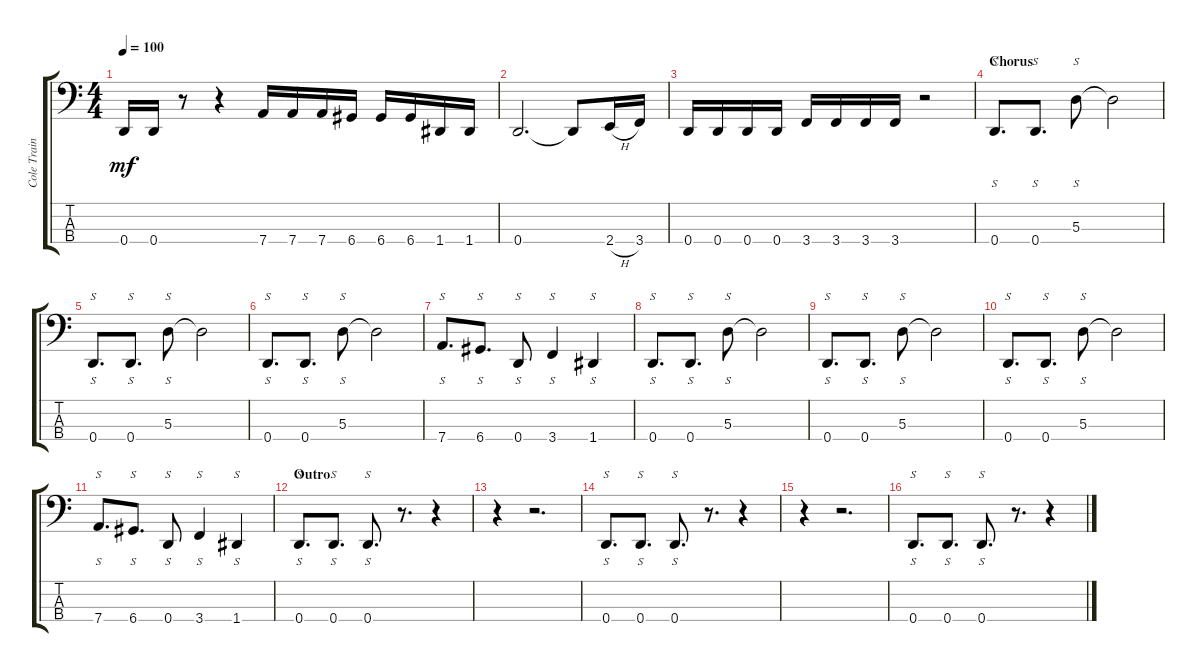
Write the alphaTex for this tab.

\track ("Cole Train" "Cole Train") {instrument electricbassfinger}
\staff {score tabs}
\tuning (G2 D2 A1 D1) {hide}
\ts (4 4)
\tempo 100
\clef f4
\ks c
0.4.16{dy mf} 0.4.16 r.8 r.4 7.4.16 7.4.16 7.4.16 6.4.16 6.4.16 6.4.16 1.4.16 1.4.16 |
0.4.2{d} 0.4{t}.8 2.4{h}.16 3.4.16 |
0.4.16 0.4.16 0.4.16 0.4.16 3.4.16 3.4.16 3.4.16 3.4.16 r.2 |
\section ("" "Chorus")
0.4.8{s d} 0.4.8{s d} 5.3.8{s} 5.3{t}.2 |
0.4.8{s d} 0.4.8{s d} 5.3.8{s} 5.3{t}.2 |
0.4.8{s d} 0.4.8{s d} 5.3.8{s} 5.3{t}.2 |
7.4.8{s d} 6.4.8{s d} 0.4.8{s} 3.4.4{s} 1.4.4{s} |
0.4.8{s d} 0.4.8{s d} 5.3.8{s} 5.3{t}.2 |
0.4.8{s d} 0.4.8{s d} 5.3.8{s} 5.3{t}.2 |
0.4.8{s d} 0.4.8{s d} 5.3.8{s} 5.3{t}.2 |
7.4.8{s d} 6.4.8{s d} 0.4.8{s} 3.4.4{s} 1.4.4{s} |
\section ("" "Outro")
0.4.8{s d} 0.4.8{s d} 0.4.8{s d} r.8{d} r.4 |
r.4 r.2{d} |
0.4.8{s d} 0.4.8{s d} 0.4.8{s d} r.8{d} r.4 |
r.4 r.2{d} |
0.4.8{s d} 0.4.8{s d} 0.4.8{s d} r.8{d} r.4
